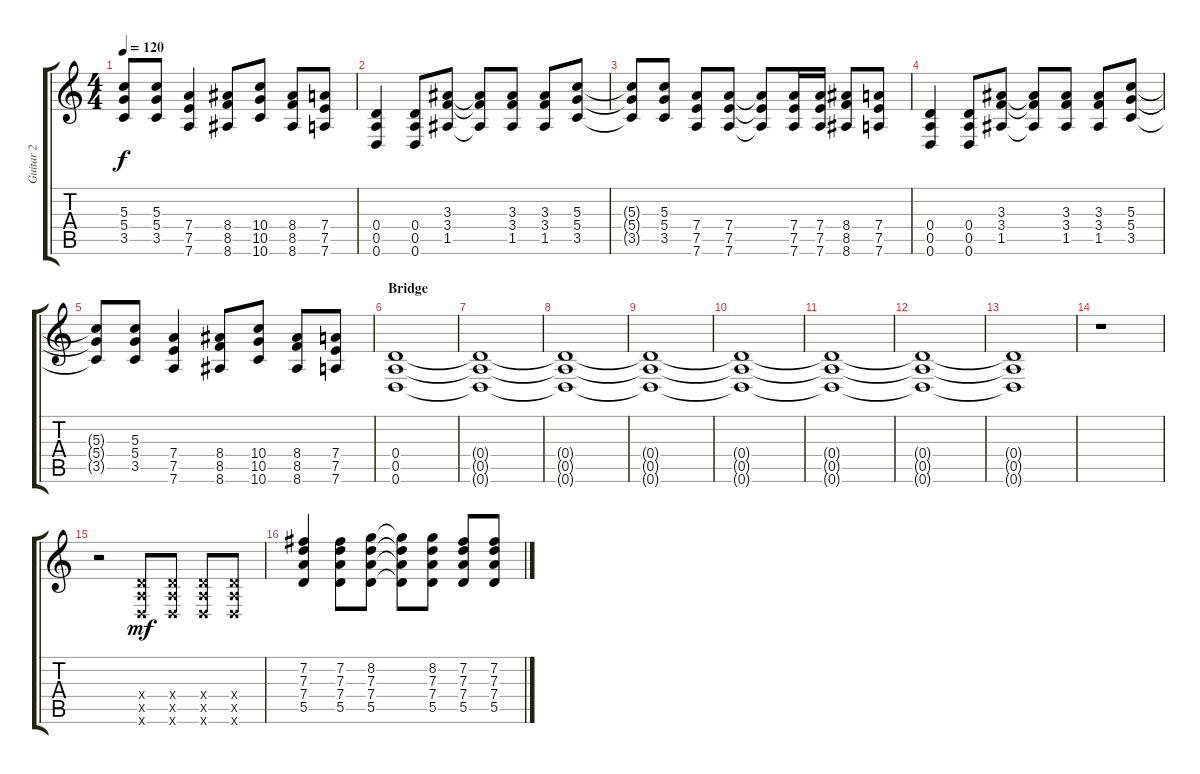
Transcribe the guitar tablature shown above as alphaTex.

\track ("Guitar 2" "Guitar 2") {instrument acousticguitarsteel}
\staff {score tabs}
\tuning (E4 B3 G3 D3 A2 D2) {hide}
\ts (4 4)
\tempo 120
\clef g2
\ks c
(5.3{t} 5.4{t} 3.5{t}).8{dy f} (5.3 5.4 3.5).8 (7.4 7.5 7.6).4 (8.4 8.5 8.6).8 (10.4 10.5 10.6).8 (8.4 8.5 8.6).8 (7.4 7.5 7.6).8 |
(0.4 0.5 0.6).4 (0.4 0.5 0.6).8 (3.3 3.4 1.5).8 (3.3{t} 3.4{t} 1.5{t}).8 (3.3 3.4 1.5).8 (3.3 3.4 1.5).8 (5.3 5.4 3.5).8 |
(5.3{t} 5.4{t} 3.5{t}).8 (5.3 5.4 3.5).8 (7.4 7.5 7.6).8 (7.4 7.5 7.6).8 (7.4{t} 7.5{t} 7.6{t}).8 (7.4 7.5 7.6).16 (7.4 7.5 7.6).16 (8.4 8.5 8.6).8 (7.4 7.5 7.6).8 |
(0.4 0.5 0.6).4 (0.4 0.5 0.6).8 (3.3 3.4 1.5).8 (3.3{t} 3.4{t} 1.5{t}).8 (3.3 3.4 1.5).8 (3.3 3.4 1.5).8 (5.3 5.4 3.5).8 |
(5.3{t} 5.4{t} 3.5{t}).8 (5.3 5.4 3.5).8 (7.4 7.5 7.6).4 (8.4 8.5 8.6).8 (10.4 10.5 10.6).8 (8.4 8.5 8.6).8 (7.4 7.5 7.6).8 |
\section ("" "Bridge")
(0.4 0.5 0.6).1{volume 7} |
(0.4{t} 0.5{t} 0.6{t}).1 |
(0.4{t} 0.5{t} 0.6{t}).1 |
(0.4{t} 0.5{t} 0.6{t}).1 |
(0.4{t} 0.5{t} 0.6{t}).1{volume 0} |
(0.4{t} 0.5{t} 0.6{t}).1 |
(0.4{t} 0.5{t} 0.6{t}).1 |
(0.4{t} 0.5{t} 0.6{t}).1 |
r.1 |
r.2 (0.4{x} 0.5{x} 0.6{x}).8{dy mf volume 13} (0.4{x} 0.5{x} 0.6{x}).8 (0.4{x} 0.5{x} 0.6{x}).8 (0.4{x} 0.5{x} 0.6{x}).8 |
(7.2 7.3 7.4 5.5).4 (7.2 7.3 7.4 5.5).8 (8.2 7.3 7.4 5.5).8 (8.2{t} 7.3{t} 7.4{t} 5.5{t}).8 (8.2 7.3 7.4 5.5).8 (7.2 7.3 7.4 5.5).8 (7.2 7.3 7.4 5.5).8
